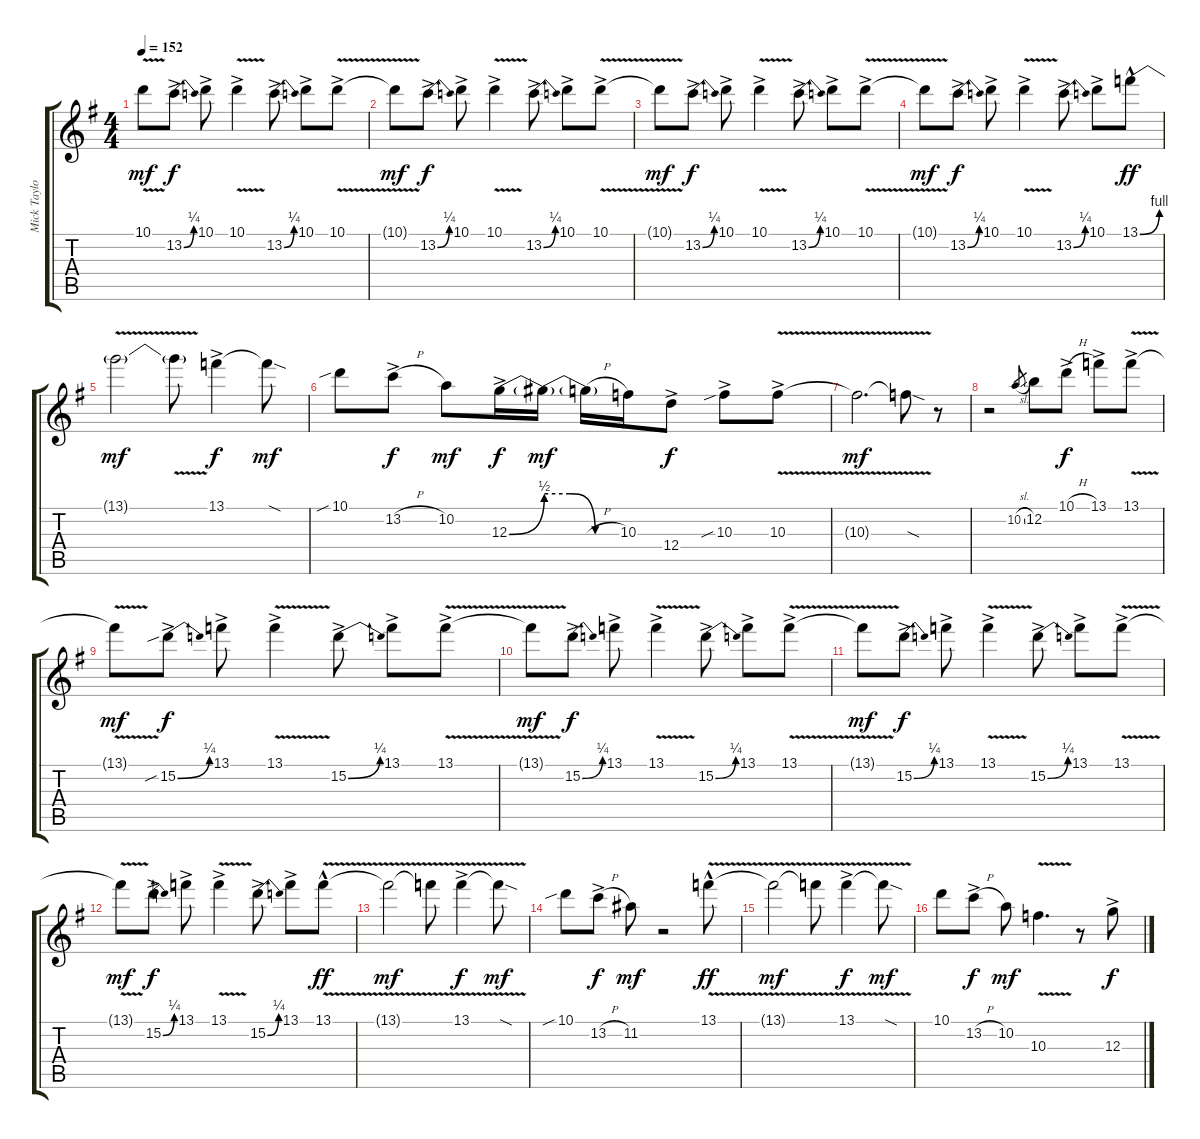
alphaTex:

\track ("Mick Taylor" "Mick Taylo") {instrument electricguitarjazz}
\staff {score tabs}
\tuning (E4 B3 G3 D3 A2 E2) {hide}
\ts (4 4)
\tempo 152
\clef g2
\ks g
10.1{v t}.8{dy mf} 13.2{be (bend 0 0 60 1) ac}.8{dy f} 10.1{ac}.8 10.1{v ac}.4 13.2{be (bend 0 0 60 1) ac}.8 10.1{ac}.8 10.1{v ac}.8 |
10.1{v t}.8{dy mf} 13.2{be (bend 0 0 60 1) ac}.8{dy f} 10.1{ac}.8 10.1{v ac}.4 13.2{be (bend 0 0 60 1) ac}.8 10.1{ac}.8 10.1{v ac}.8 |
10.1{v t}.8{dy mf} 13.2{be (bend 0 0 60 1) ac}.8{dy f} 10.1{ac}.8 10.1{v ac}.4 13.2{be (bend 0 0 60 1) ac}.8 10.1{ac}.8 10.1{v ac}.8 |
10.1{v t}.8{dy mf} 13.2{be (bend 0 0 60 1) ac}.8{dy f} 10.1{ac}.8 10.1{v ac}.4 13.2{be (bend 0 0 60 1) ac}.8 10.1{ac}.8 13.1{be (bend 0 0 60 4) hac}.8{dy ff} |
13.1{v t}.2{dy mf} 13.1{v t}.8 13.1{ac}.4{dy f} 13.1{sod t}.8{dy mf} |
10.1{sib}.8 13.2{h ac}.8{dy f} 10.2.8{dy mf} 12.3{be (bend 0 0 60 2) ac}.16{dy f} 12.3{be (custom 0 2 20 2 40 0 60 0) t}.16{dy mf} 12.3{h t}.16 10.3.16 12.4{ac}.8{dy f} 10.3{sib ac}.8 10.3{v ac}.8 |
10.3{v t}.2{d dy mf} 10.3{sod t}.8 r.8 |
r.2 10.2{sl}.8{gr} 12.2.8 10.1{h ac}.8{dy f} 13.1{ac}.8 13.1{v ac}.8 |
13.1{v t}.8{dy mf} 15.2{be (bend 0 0 60 1) sib ac}.8{dy f} 13.1{ac}.8 13.1{v ac}.4 15.2{be (bend 0 0 60 1) ac}.8 13.1{ac}.8 13.1{v ac}.8 |
13.1{v t}.8{dy mf} 15.2{be (bend 0 0 60 1) ac}.8{dy f} 13.1{ac}.8 13.1{v ac}.4 15.2{be (bend 0 0 60 1) ac}.8 13.1{ac}.8 13.1{v ac}.8 |
13.1{v t}.8{dy mf} 15.2{be (bend 0 0 60 1) ac}.8{dy f} 13.1{ac}.8 13.1{v ac}.4 15.2{be (bend 0 0 60 1) ac}.8 13.1{ac}.8 13.1{v ac}.8 |
13.1{v t}.8{dy mf} 15.2{be (bend 0 0 60 1) ac}.8{dy f} 13.1{ac}.8 13.1{v ac}.4 15.2{be (bend 0 0 60 1) ac}.8 13.1{ac}.8 13.1{v hac}.8{dy ff} |
13.1{v t}.2{dy mf} 13.1{v t}.8 13.1{v ac}.4{dy f} 13.1{sod t}.8{dy mf} |
10.1{sib}.8 13.2{h ac}.8{dy f} 11.2.8{dy mf} r.2 13.1{v hac}.8{dy ff} |
13.1{v t}.2{dy mf} 13.1{v t}.8 13.1{v ac}.4{dy f} 13.1{sod t}.8{dy mf} |
10.1.8 13.2{h ac}.8{dy f} 10.2.8{dy mf} 10.3{v}.4{d} r.8 12.3{ss ac}.8{dy f}
